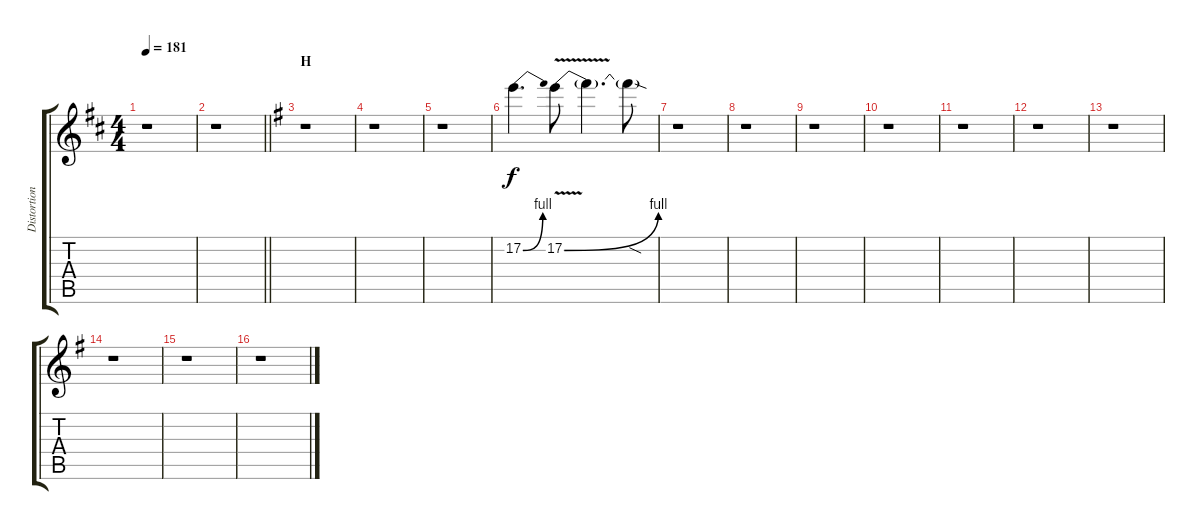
\track ("Distortion 5" "Distortion") {instrument distortionguitar}
\staff {score tabs}
\tuning (E4 B3 G3 D3 A2 E2) {hide}
\ts (4 4)
\tempo 181
\clef g2
\ks d
r.1{dy f} |
\barLineRight lightlight
r.1 |
\section ("" "H")
\ks g
r.1 |
r.1 |
r.1 |
17.2{be (bend 0 0 60 4)}.4{d} 17.2{be (bend 0 0 60 4) v}.8 17.2{t}.4{d} 17.2{sod t}.8 |
r.1 |
r.1 |
r.1 |
r.1 |
r.1 |
r.1 |
r.1 |
r.1 |
r.1 |
r.1
